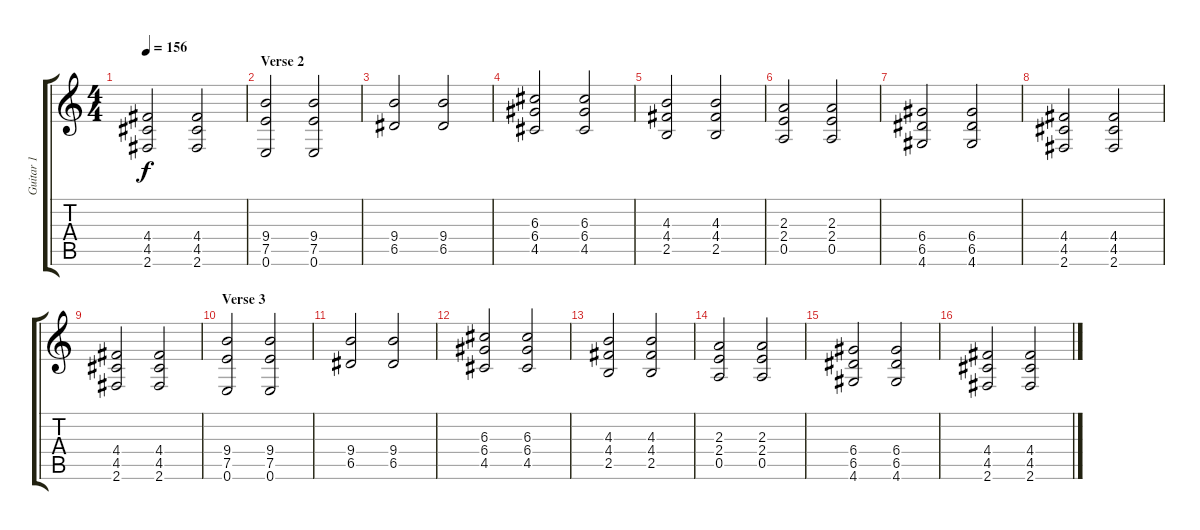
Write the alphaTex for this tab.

\track ("Guitar 1" "Guitar 1") {instrument distortionguitar}
\staff {score tabs}
\tuning (E4 B3 G3 D3 A2 E2) {hide}
\ts (4 4)
\tempo 156
\clef g2
\ks c
(4.4 4.5 2.6).2{dy f} (4.4 4.5 2.6).2 |
\section ("" "Verse 2")
(9.4 7.5 0.6).2 (9.4 7.5 0.6).2 |
(9.4 6.5).2 (9.4 6.5).2 |
(6.3 6.4 4.5).2 (6.3 6.4 4.5).2 |
(4.3 4.4 2.5).2 (4.3 4.4 2.5).2 |
(2.3 2.4 0.5).2 (2.3 2.4 0.5).2 |
(6.4 6.5 4.6).2 (6.4 6.5 4.6).2 |
(4.4 4.5 2.6).2 (4.4 4.5 2.6).2 |
(4.4 4.5 2.6).2 (4.4 4.5 2.6).2 |
\section ("" "Verse 3")
(9.4 7.5 0.6).2 (9.4 7.5 0.6).2 |
(9.4 6.5).2 (9.4 6.5).2 |
(6.3 6.4 4.5).2 (6.3 6.4 4.5).2 |
(4.3 4.4 2.5).2 (4.3 4.4 2.5).2 |
(2.3 2.4 0.5).2 (2.3 2.4 0.5).2 |
(6.4 6.5 4.6).2 (6.4 6.5 4.6).2 |
(4.4 4.5 2.6).2 (4.4 4.5 2.6).2
